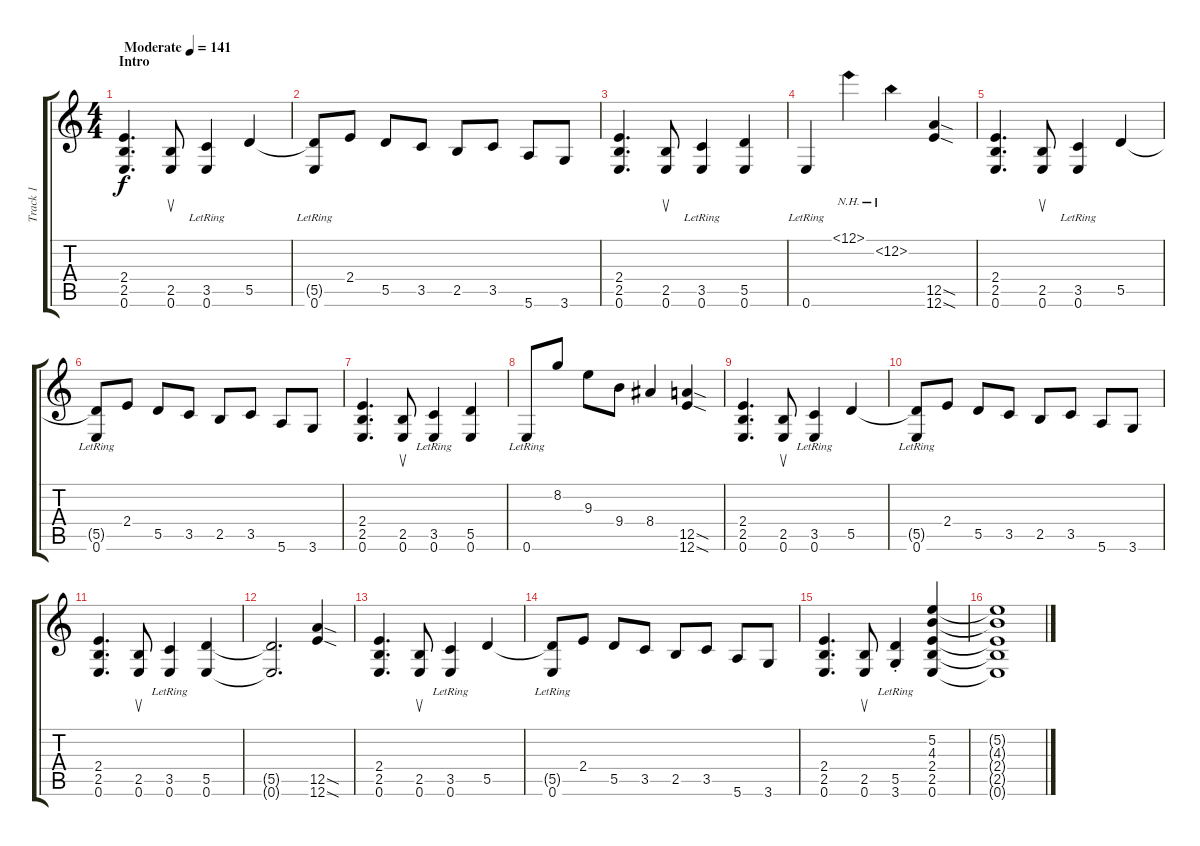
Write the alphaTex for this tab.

\track ("Track 1" "Track 1") {instrument overdrivenguitar}
\staff {score tabs}
\tuning (E4 B3 G3 D3 A2 E2) {hide}
\ts (4 4)
\section ("" "Intro")
\tempo (141 "Moderate")
\clef g2
\ks c
(2.4 2.5 0.6).4{d dy f instrument overdrivenguitar} (2.5 0.6).8{su} (3.5 0.6{lr}).4 5.5.4 |
(5.5{t} 0.6{lr}).8 2.4.8 5.5.8 3.5.8 2.5.8 3.5.8 5.6.8 3.6.8 |
(2.4 2.5 0.6).4{d} (2.5 0.6).8{su} (3.5 0.6{lr}).4 (5.5 0.6).4 |
0.6{lr}.4 12.1{nh}.4 12.2{nh}.4 (12.5{sod} 12.6{sod}).4 |
(2.4 2.5 0.6).4{d} (2.5 0.6).8{su} (3.5 0.6{lr}).4 5.5.4 |
(5.5{t} 0.6{lr}).8 2.4.8 5.5.8 3.5.8 2.5.8 3.5.8 5.6.8 3.6.8 |
(2.4 2.5 0.6).4{d} (2.5 0.6).8{su} (3.5 0.6{lr}).4 (5.5 0.6).4 |
0.6{lr}.8 8.2.8 9.3.8 9.4.8 8.4.4 (12.5{sod} 12.6{sod}).4 |
(2.4 2.5 0.6).4{d} (2.5 0.6).8{su} (3.5 0.6{lr}).4 5.5.4 |
(5.5{t} 0.6{lr}).8 2.4.8 5.5.8 3.5.8 2.5.8 3.5.8 5.6.8 3.6.8 |
(2.4 2.5 0.6).4{d} (2.5 0.6).8{su} (3.5 0.6{lr}).4 (5.5 0.6).4 |
(5.5{t} 0.6{t}).2{d} (12.5{sod} 12.6{sod}).4 |
(2.4 2.5 0.6).4{d} (2.5 0.6).8{su} (3.5 0.6{lr}).4 5.5.4 |
(5.5{t} 0.6{lr}).8 2.4.8 5.5.8 3.5.8 2.5.8 3.5.8 5.6.8 3.6.8 |
(2.4 2.5 0.6).4{d} (2.5 0.6).8{su} (5.5{st} 3.6{st lr}).4 (5.2 4.3 2.4 2.5 0.6).4 |
(5.2{t} 4.3{t} 2.4{t} 2.5{t} 0.6{t}).1
